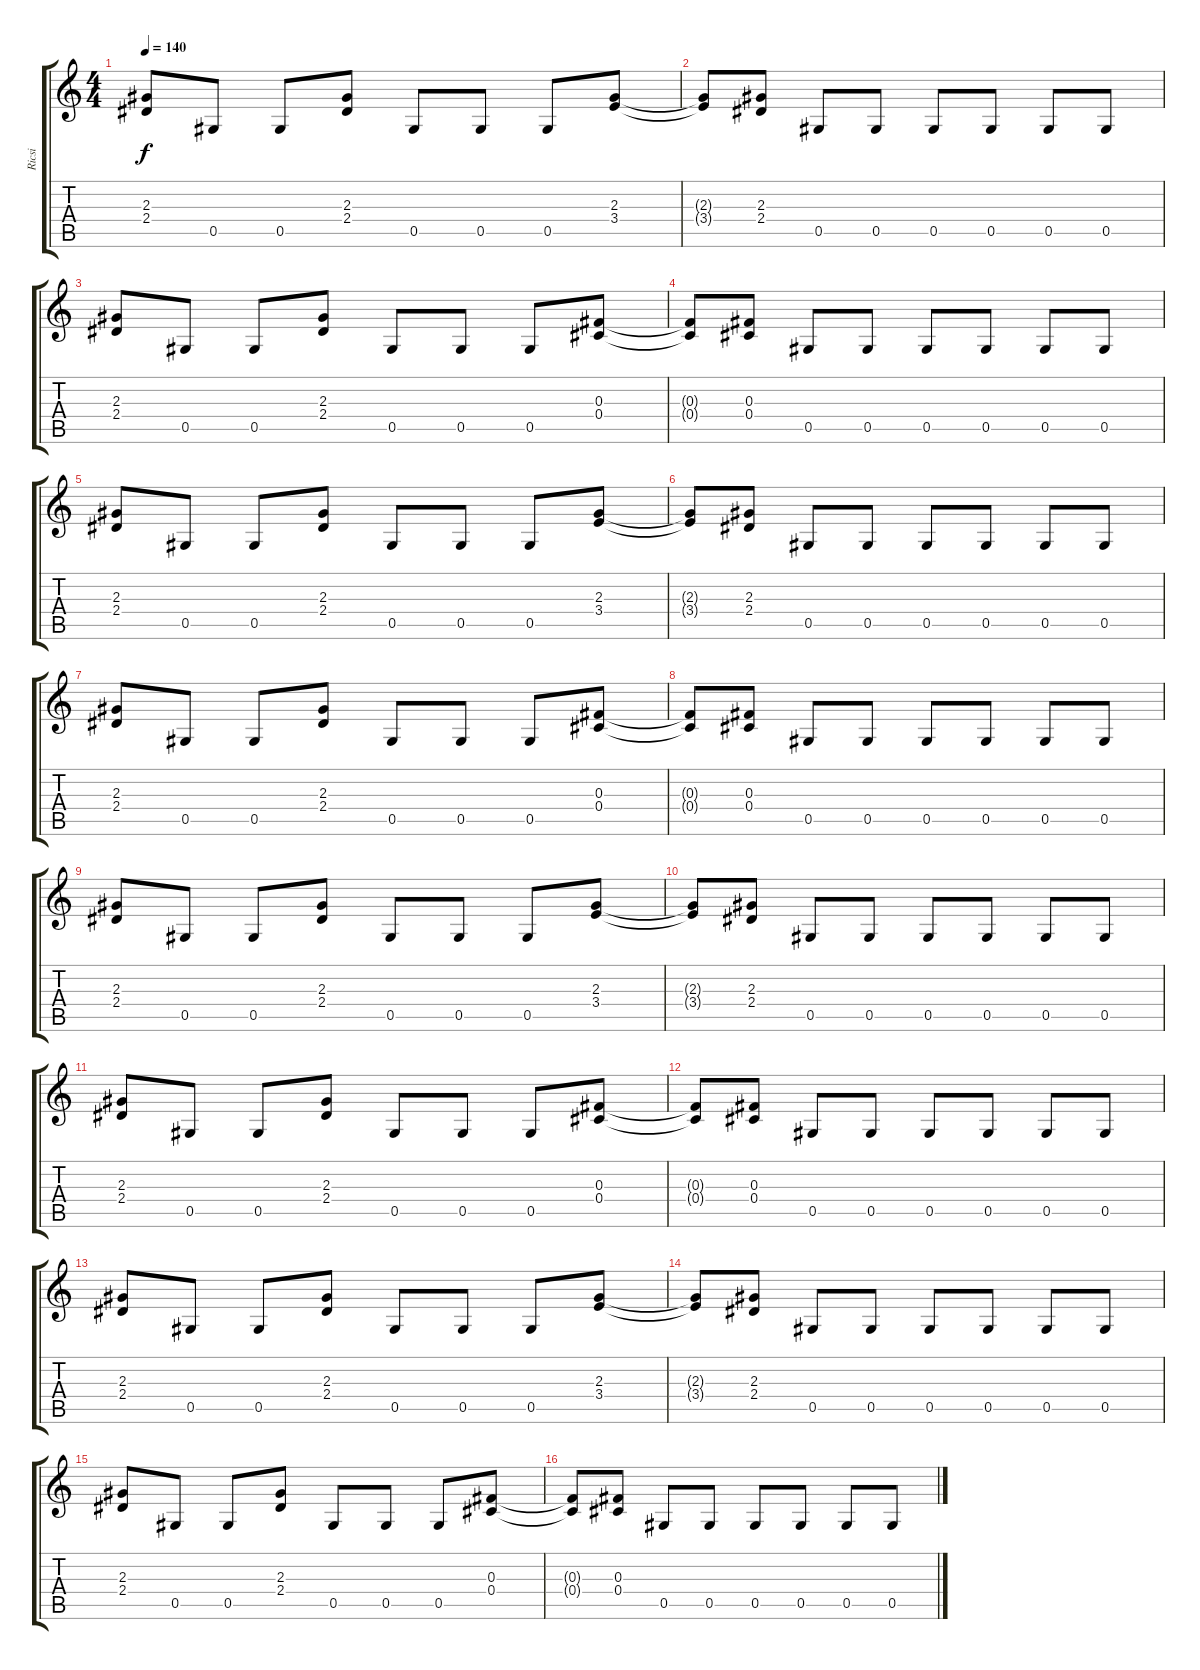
\track ("Ricsi" "Ricsi") {instrument distortionguitar}
\staff {score tabs}
\tuning (Eb4 Bb3 Gb3 Db3 Ab2 Eb2) {hide}
\ts (4 4)
\tempo 140
\clef g2
\ks c
(2.3 2.4).8{dy f} 0.5.8 0.5.8 (2.3 2.4).8 0.5.8 0.5.8 0.5.8 (2.3 3.4).8 |
(2.3{t} 3.4{t}).8 (2.3 2.4).8 0.5.8 0.5.8 0.5.8 0.5.8 0.5.8 0.5.8 |
(2.3 2.4).8 0.5.8 0.5.8 (2.3 2.4).8 0.5.8 0.5.8 0.5.8 (0.3 0.4).8 |
(0.3{t} 0.4{t}).8 (0.3 0.4).8 0.5.8 0.5.8 0.5.8 0.5.8 0.5.8 0.5.8 |
(2.3 2.4).8 0.5.8 0.5.8 (2.3 2.4).8 0.5.8 0.5.8 0.5.8 (2.3 3.4).8 |
(2.3{t} 3.4{t}).8 (2.3 2.4).8 0.5.8 0.5.8 0.5.8 0.5.8 0.5.8 0.5.8 |
(2.3 2.4).8 0.5.8 0.5.8 (2.3 2.4).8 0.5.8 0.5.8 0.5.8 (0.3 0.4).8 |
(0.3{t} 0.4{t}).8 (0.3 0.4).8 0.5.8 0.5.8 0.5.8 0.5.8 0.5.8 0.5.8 |
(2.3 2.4).8 0.5.8 0.5.8 (2.3 2.4).8 0.5.8 0.5.8 0.5.8 (2.3 3.4).8 |
(2.3{t} 3.4{t}).8{volume 14} (2.3 2.4).8 0.5.8 0.5.8 0.5.8 0.5.8 0.5.8 0.5.8 |
(2.3 2.4).8{volume 12} 0.5.8 0.5.8 (2.3 2.4).8 0.5.8 0.5.8 0.5.8 (0.3 0.4).8 |
(0.3{t} 0.4{t}).8{volume 10} (0.3 0.4).8 0.5.8 0.5.8 0.5.8 0.5.8 0.5.8 0.5.8 |
(2.3 2.4).8{volume 8} 0.5.8 0.5.8 (2.3 2.4).8 0.5.8 0.5.8 0.5.8 (2.3 3.4).8 |
(2.3{t} 3.4{t}).8{volume 6} (2.3 2.4).8 0.5.8 0.5.8 0.5.8 0.5.8 0.5.8 0.5.8 |
(2.3 2.4).8{volume 4} 0.5.8 0.5.8 (2.3 2.4).8 0.5.8 0.5.8 0.5.8 (0.3 0.4).8 |
(0.3{t} 0.4{t}).8{volume 3} (0.3 0.4).8 0.5.8 0.5.8 0.5.8{volume 2} 0.5.8 0.5.8{volume 1} 0.5.8
